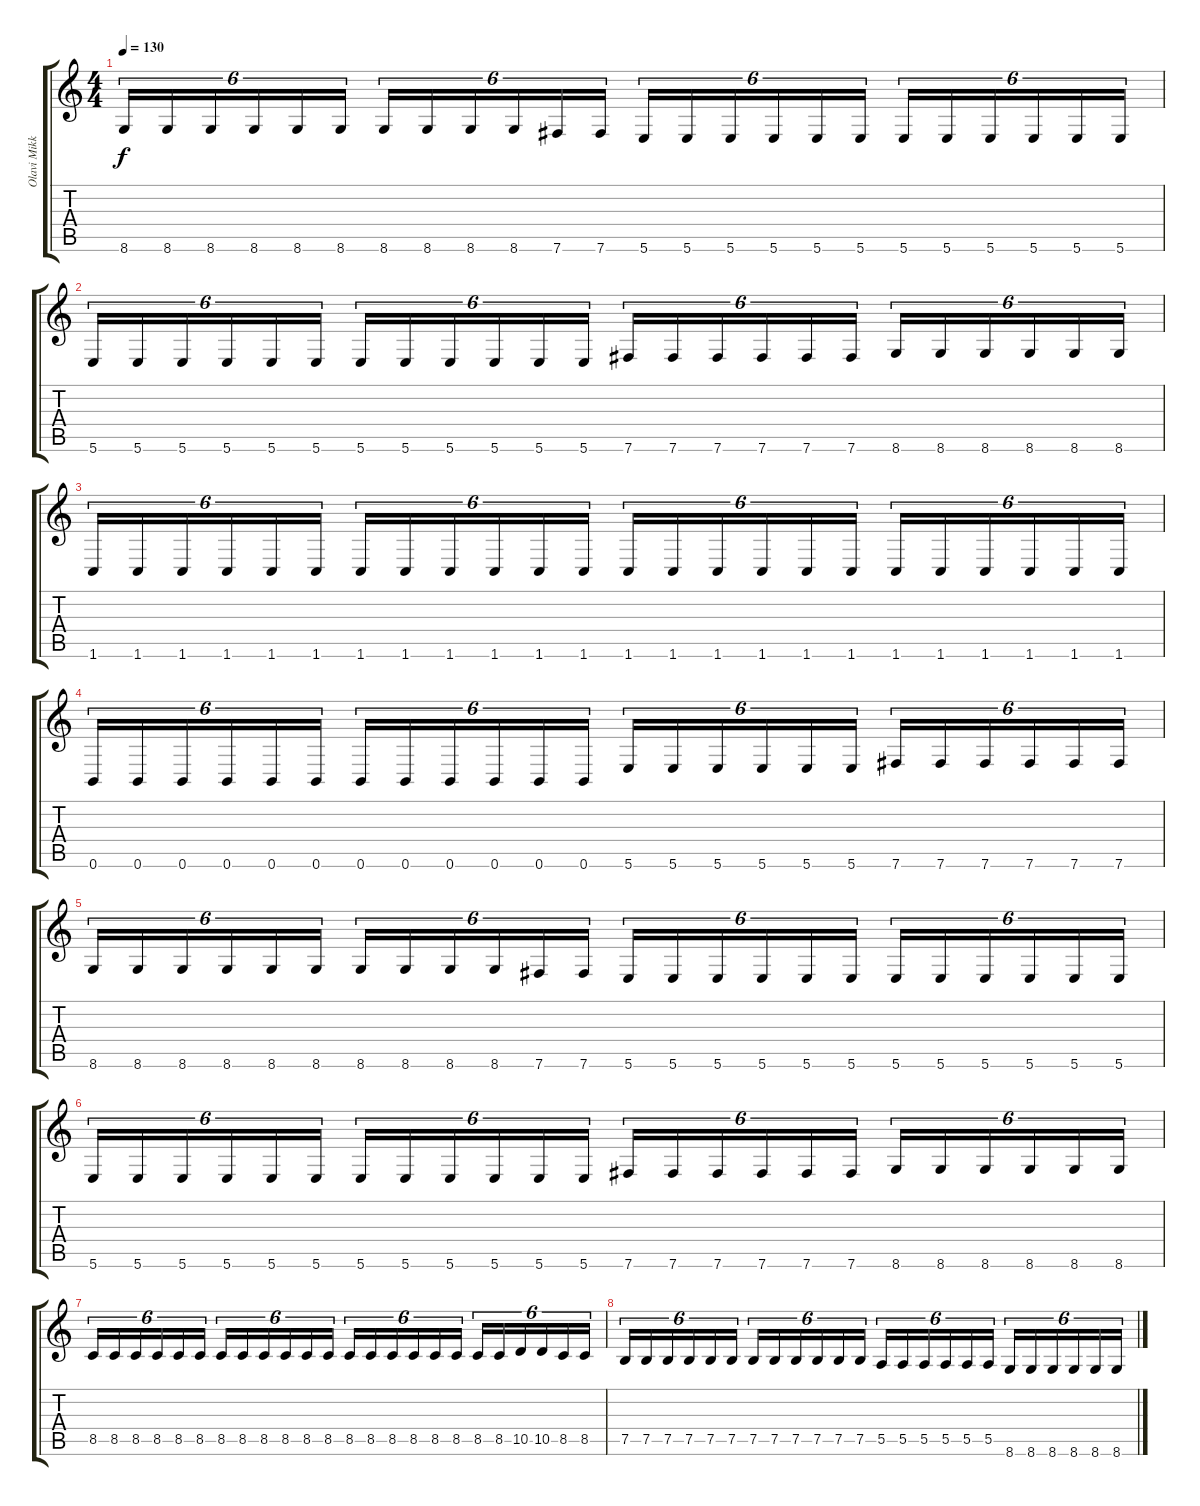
\track ("Olavi Mikkonen" "Olavi Mikk") {instrument distortionguitar}
\staff {score tabs}
\tuning (B3 Gb3 D3 A2 E2 B1) {hide}
\ts (4 4)
\tempo 130
\clef g2
\ks c
8.6.16{tu (6 4) dy f} 8.6.16{tu (6 4)} 8.6.16{tu (6 4)} 8.6.16{tu (6 4)} 8.6.16{tu (6 4)} 8.6.16{tu (6 4)} 8.6.16{tu (6 4)} 8.6.16{tu (6 4)} 8.6.16{tu (6 4)} 8.6.16{tu (6 4)} 7.6.16{tu (6 4)} 7.6.16{tu (6 4)} 5.6.16{tu (6 4)} 5.6.16{tu (6 4)} 5.6.16{tu (6 4)} 5.6.16{tu (6 4)} 5.6.16{tu (6 4)} 5.6.16{tu (6 4)} 5.6.16{tu (6 4)} 5.6.16{tu (6 4)} 5.6.16{tu (6 4)} 5.6.16{tu (6 4)} 5.6.16{tu (6 4)} 5.6.16{tu (6 4)} |
5.6.16{tu (6 4)} 5.6.16{tu (6 4)} 5.6.16{tu (6 4)} 5.6.16{tu (6 4)} 5.6.16{tu (6 4)} 5.6.16{tu (6 4)} 5.6.16{tu (6 4)} 5.6.16{tu (6 4)} 5.6.16{tu (6 4)} 5.6.16{tu (6 4)} 5.6.16{tu (6 4)} 5.6.16{tu (6 4)} 7.6.16{tu (6 4)} 7.6.16{tu (6 4)} 7.6.16{tu (6 4)} 7.6.16{tu (6 4)} 7.6.16{tu (6 4)} 7.6.16{tu (6 4)} 8.6.16{tu (6 4)} 8.6.16{tu (6 4)} 8.6.16{tu (6 4)} 8.6.16{tu (6 4)} 8.6.16{tu (6 4)} 8.6.16{tu (6 4)} |
1.6.16{tu (6 4)} 1.6.16{tu (6 4)} 1.6.16{tu (6 4)} 1.6.16{tu (6 4)} 1.6.16{tu (6 4)} 1.6.16{tu (6 4)} 1.6.16{tu (6 4)} 1.6.16{tu (6 4)} 1.6.16{tu (6 4)} 1.6.16{tu (6 4)} 1.6.16{tu (6 4)} 1.6.16{tu (6 4)} 1.6.16{tu (6 4)} 1.6.16{tu (6 4)} 1.6.16{tu (6 4)} 1.6.16{tu (6 4)} 1.6.16{tu (6 4)} 1.6.16{tu (6 4)} 1.6.16{tu (6 4)} 1.6.16{tu (6 4)} 1.6.16{tu (6 4)} 1.6.16{tu (6 4)} 1.6.16{tu (6 4)} 1.6.16{tu (6 4)} |
0.6.16{tu (6 4)} 0.6.16{tu (6 4)} 0.6.16{tu (6 4)} 0.6.16{tu (6 4)} 0.6.16{tu (6 4)} 0.6.16{tu (6 4)} 0.6.16{tu (6 4)} 0.6.16{tu (6 4)} 0.6.16{tu (6 4)} 0.6.16{tu (6 4)} 0.6.16{tu (6 4)} 0.6.16{tu (6 4)} 5.6.16{tu (6 4)} 5.6.16{tu (6 4)} 5.6.16{tu (6 4)} 5.6.16{tu (6 4)} 5.6.16{tu (6 4)} 5.6.16{tu (6 4)} 7.6.16{tu (6 4)} 7.6.16{tu (6 4)} 7.6.16{tu (6 4)} 7.6.16{tu (6 4)} 7.6.16{tu (6 4)} 7.6.16{tu (6 4)} |
8.6.16{tu (6 4)} 8.6.16{tu (6 4)} 8.6.16{tu (6 4)} 8.6.16{tu (6 4)} 8.6.16{tu (6 4)} 8.6.16{tu (6 4)} 8.6.16{tu (6 4)} 8.6.16{tu (6 4)} 8.6.16{tu (6 4)} 8.6.16{tu (6 4)} 7.6.16{tu (6 4)} 7.6.16{tu (6 4)} 5.6.16{tu (6 4)} 5.6.16{tu (6 4)} 5.6.16{tu (6 4)} 5.6.16{tu (6 4)} 5.6.16{tu (6 4)} 5.6.16{tu (6 4)} 5.6.16{tu (6 4)} 5.6.16{tu (6 4)} 5.6.16{tu (6 4)} 5.6.16{tu (6 4)} 5.6.16{tu (6 4)} 5.6.16{tu (6 4)} |
5.6.16{tu (6 4)} 5.6.16{tu (6 4)} 5.6.16{tu (6 4)} 5.6.16{tu (6 4)} 5.6.16{tu (6 4)} 5.6.16{tu (6 4)} 5.6.16{tu (6 4)} 5.6.16{tu (6 4)} 5.6.16{tu (6 4)} 5.6.16{tu (6 4)} 5.6.16{tu (6 4)} 5.6.16{tu (6 4)} 7.6.16{tu (6 4)} 7.6.16{tu (6 4)} 7.6.16{tu (6 4)} 7.6.16{tu (6 4)} 7.6.16{tu (6 4)} 7.6.16{tu (6 4)} 8.6.16{tu (6 4)} 8.6.16{tu (6 4)} 8.6.16{tu (6 4)} 8.6.16{tu (6 4)} 8.6.16{tu (6 4)} 8.6.16{tu (6 4)} |
8.5.16{tu (6 4)} 8.5.16{tu (6 4)} 8.5.16{tu (6 4)} 8.5.16{tu (6 4)} 8.5.16{tu (6 4)} 8.5.16{tu (6 4)} 8.5.16{tu (6 4)} 8.5.16{tu (6 4)} 8.5.16{tu (6 4)} 8.5.16{tu (6 4)} 8.5.16{tu (6 4)} 8.5.16{tu (6 4)} 8.5.16{tu (6 4)} 8.5.16{tu (6 4)} 8.5.16{tu (6 4)} 8.5.16{tu (6 4)} 8.5.16{tu (6 4)} 8.5.16{tu (6 4)} 8.5.16{tu (6 4)} 8.5.16{tu (6 4)} 10.5.16{tu (6 4)} 10.5.16{tu (6 4)} 8.5.16{tu (6 4)} 8.5.16{tu (6 4)} |
7.5.16{tu (6 4)} 7.5.16{tu (6 4)} 7.5.16{tu (6 4)} 7.5.16{tu (6 4)} 7.5.16{tu (6 4)} 7.5.16{tu (6 4)} 7.5.16{tu (6 4)} 7.5.16{tu (6 4)} 7.5.16{tu (6 4)} 7.5.16{tu (6 4)} 7.5.16{tu (6 4)} 7.5.16{tu (6 4)} 5.5.16{tu (6 4)} 5.5.16{tu (6 4)} 5.5.16{tu (6 4)} 5.5.16{tu (6 4)} 5.5.16{tu (6 4)} 5.5.16{tu (6 4)} 8.6.16{tu (6 4)} 8.6.16{tu (6 4)} 8.6.16{tu (6 4)} 8.6.16{tu (6 4)} 8.6.16{tu (6 4)} 8.6.16{tu (6 4)}
